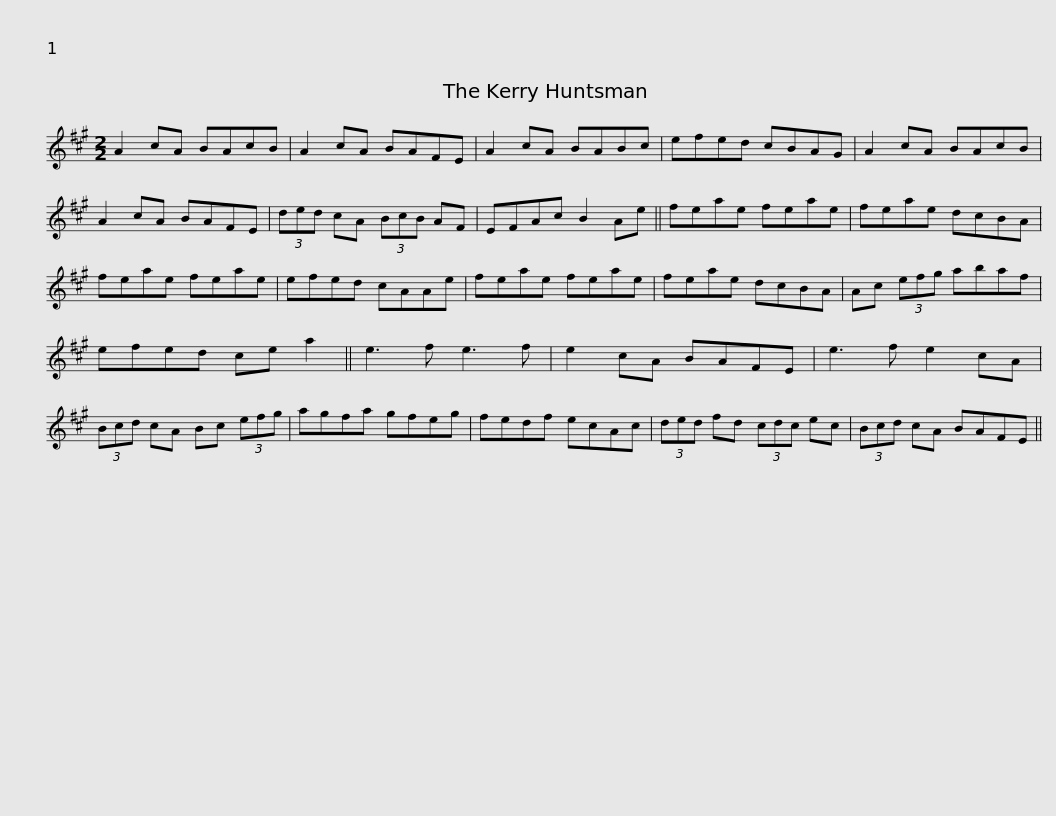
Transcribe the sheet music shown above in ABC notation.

X:1
L:1/8
M:2/2
I:linebreak $
K:A
V:1 treble
V:1
 A2 cA BAcB | A2 cA BAFE | A2 cA BABc | efed cBAG | A2 cA BAcB | %5
 A2 cA BAFE |$ (3ded cA (3BcB AF | EFAc B2 Ae || feae feae | feae dcBA | %10
 feae feae |$ efed cAAe | feae feae | feae dcBA | Ac (3efg abaf | %15
 efed ce a2 ||$ e3 f e3 f | e2 cA BAFE | e3 f e2 cA | (3Bcd cA Bc (3efg | %20
 agfa gfeg | fedf ecAc |$ (3ded fd (3cdc ec | (3Bcd cA BAFE || %24
